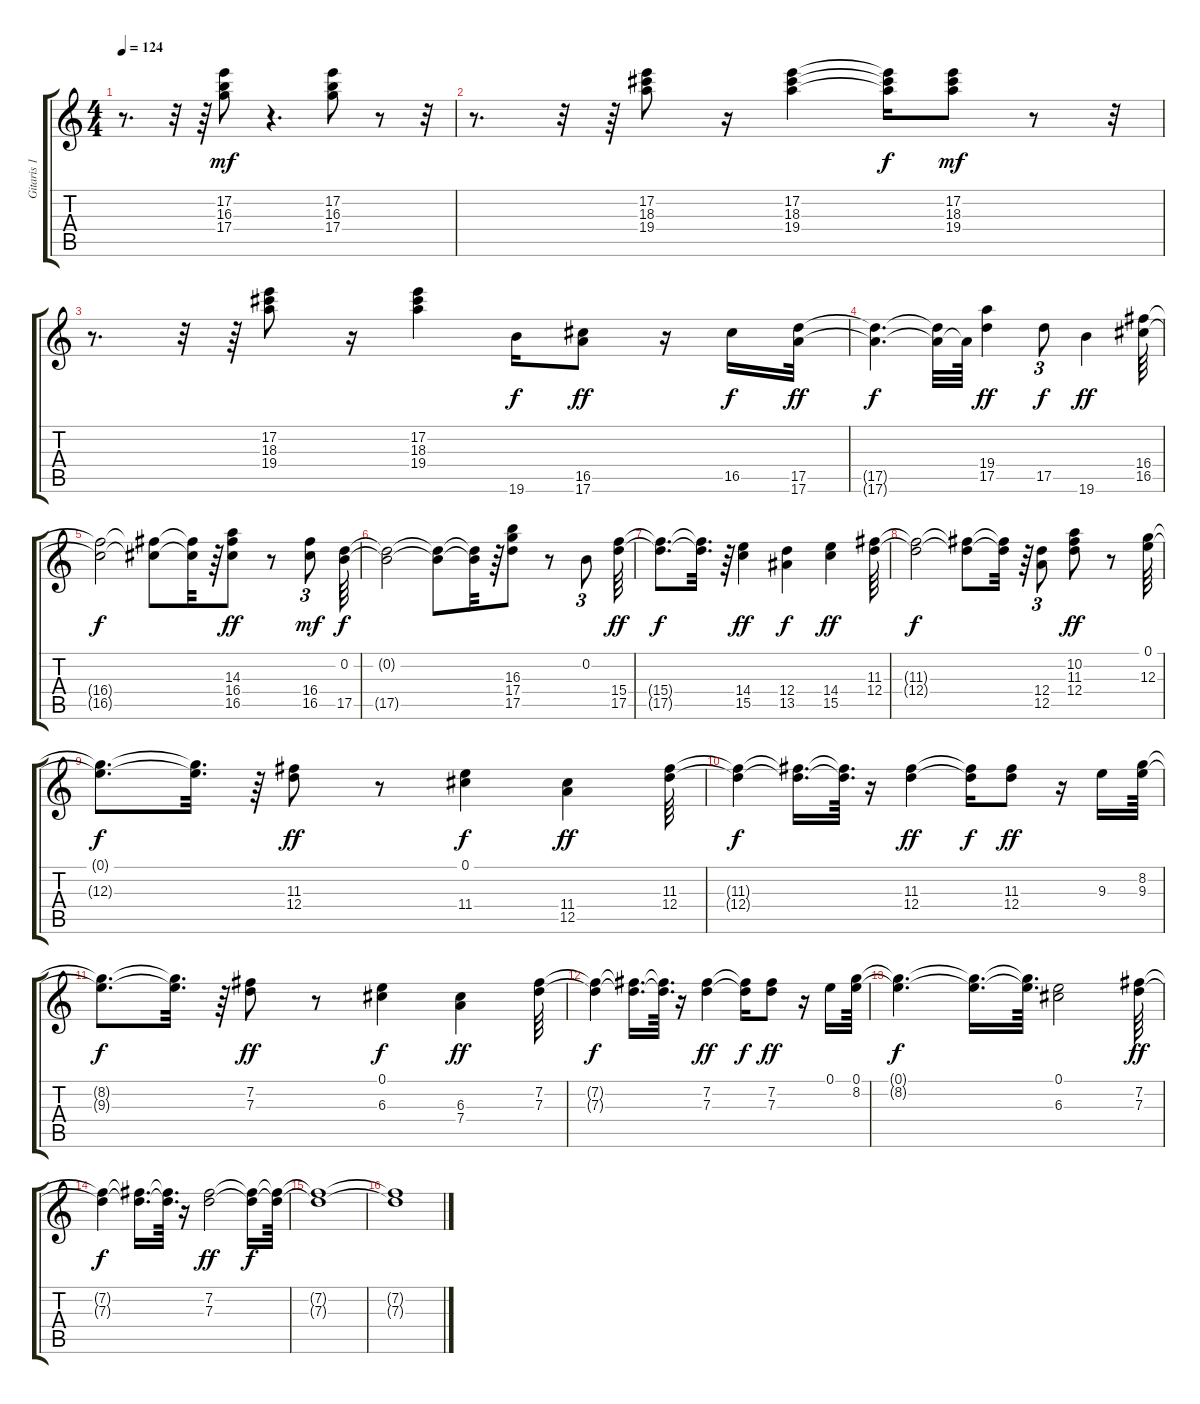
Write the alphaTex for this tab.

\track ("Gitaris 1" "Gitaris 1") {instrument distortionguitar}
\staff {score tabs}
\tuning (E4 B3 G3 D3 A2 E2) {hide}
\ts (4 4)
\tempo 124
\clef g2
\ks c
r.8{d dy mf} r.32 r.64 (17.2 16.3 17.4).8 r.4{d} (17.2 16.3 17.4).8 r.8 r.32 |
r.8{d} r.32 r.64 (17.2 18.3 19.4).8 r.16 (17.2 18.3 19.4).4 (17.2{t} 18.3{t} 19.4{t}).16{dy f} (17.2 18.3 19.4).8{dy mf} r.8 r.32 |
r.8{d} r.32 r.64 (17.2 18.3 19.4).8 r.16 (17.2 18.3 19.4).4 19.6.16{dy f} (16.5 17.6).8{dy ff} r.16 16.5.16{dy f} (17.5 17.6).32{dy ff} |
(17.5{t} 17.6{t}).4{d dy f} (17.5{t} 17.6{t}).32 17.6{t}.64 (19.4 17.5).4{dy ff} 17.5.8{tu (3 2) dy f} 19.6.4{dy ff} (16.4 16.5).64 |
(16.4{t} 16.5{t}).2{dy f} (16.4{t} 16.5{t}).8 (16.4{t} 16.5{t}).32 r.64 (14.3 16.4 16.5).8{dy ff} r.8 (16.4 16.5).8{tu (3 2) dy mf} (0.2 17.5).64{dy f} |
(0.2{t} 17.5{t}).2 (0.2{t} 17.5{t}).8 (0.2{t} 17.5{t}).32 r.64 (16.3 17.4 17.5).8 r.8 0.2.8{tu (3 2)} (15.4 17.5).64{dy ff} |
(15.4{t} 17.5{t}).8{d dy f} (15.4{t} 17.5{t}).32{d} r.64 (14.4 15.5).4{dy ff} (12.4 13.5).4{dy f} (14.4 15.5).4{dy ff} (11.3 12.4).64 |
(11.3{t} 12.4{t}).2{dy f} (11.3{t} 12.4{t}).8 (11.3{t} 12.4{t}).32 r.64 (12.4 12.5).8{tu (3 2)} (10.2 11.3 12.4).8{dy ff} r.8 (0.1 12.3).64 |
(0.1{t} 12.3{t}).8{d dy f} (0.1{t} 12.3{t}).32{d} r.64 (11.3 12.4).8{dy ff} r.8 (0.1 11.4).4{dy f} (11.4 12.5).4{dy ff} (11.3 12.4).64 |
(11.3{t} 12.4{t}).4{dy f} (11.3{t} 12.4{t}).16{d} (11.3{t} 12.4{t}).64{d} r.16 (11.3 12.4).4{dy ff} (11.3{t} 12.4{t}).16{dy f} (11.3 12.4).8{dy ff} r.16 9.3.16 (8.2 9.3).64 |
(8.2{t} 9.3{t}).8{d dy f} (8.2{t} 9.3{t}).32{d} r.64 (7.2 7.3).8{dy ff} r.8 (0.1 6.3).4{dy f} (6.3 7.4).4{dy ff} (7.2 7.3).64 |
(7.2{t} 7.3{t}).4{dy f} (7.2{t} 7.3{t}).16{d} (7.2{t} 7.3{t}).64{d} r.16 (7.2 7.3).4{dy ff} (7.2{t} 7.3{t}).16{dy f} (7.2 7.3).8{dy ff} r.16 0.1.16 (0.1 8.2).64 |
(0.1{t} 8.2{t}).4{d dy f} (0.1{t} 8.2{t}).16{d} (0.1{t} 8.2{t}).64{d} (0.1 6.3).2 (7.2 7.3).64{dy ff} |
(7.2{t} 7.3{t}).4{dy f} (7.2{t} 7.3{t}).16{d} (7.2{t} 7.3{t}).64{d} r.16 (7.2 7.3).2{dy ff} (7.2{t} 7.3{t}).16{dy f} (7.2{t} 7.3{t}).64 |
(7.2{t} 7.3{t}).1 |
(7.2{t} 7.3{t}).1
